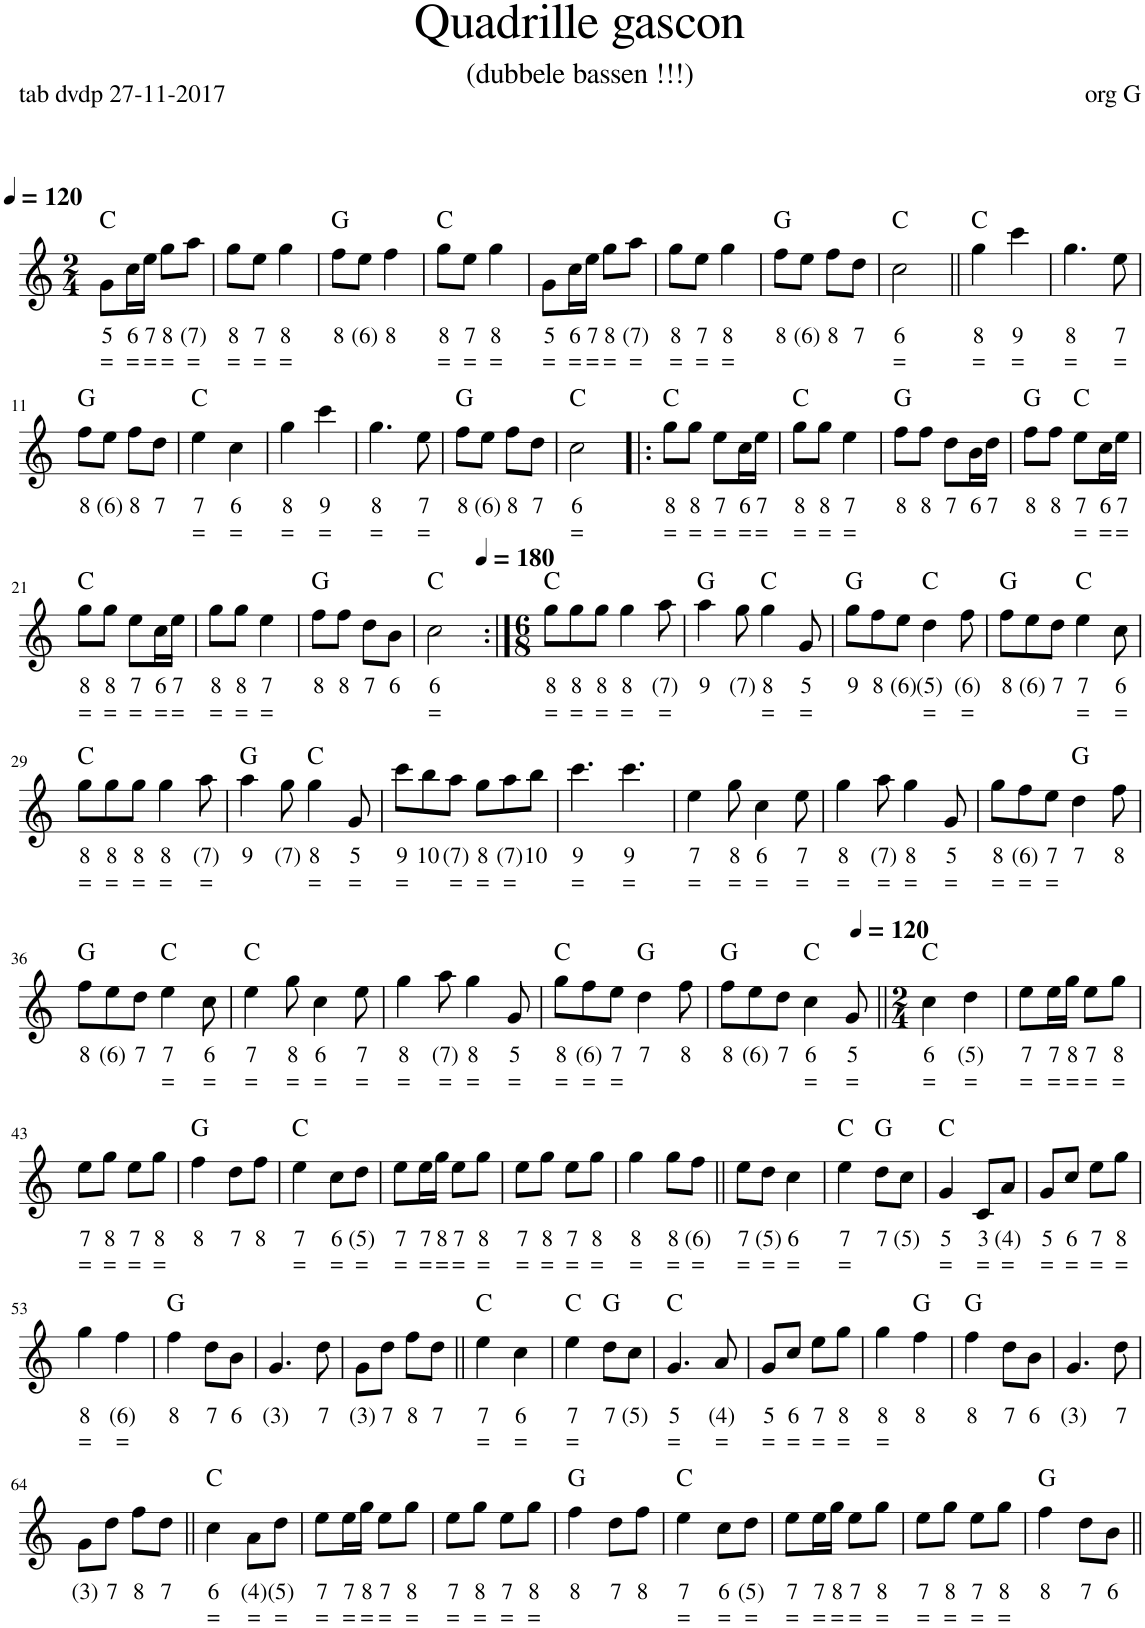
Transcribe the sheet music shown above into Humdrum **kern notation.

**kern	**text	**text	**harte
*part1	*part1	*part1	*part1
*staff1	*staff1	*staff1	*
*I"Stem	*	*	*
*clefG2	*	*	*
*k[]	*	*	*
*M2/4	*	*	*
*MM120	*	*	*
=1	=1	=1	=1
!	!LO:LY:b	!LO:LY:b	!
8g\L	5	=	C:maj
!	!LO:LY:b	!LO:LY:b	!
16cc\L	6	=	.
!	!LO:LY:b	!LO:LY:b	!
16ee\JJ	7	=	.
!	!LO:LY:b	!LO:LY:b	!
8gg\L	8	=	.
!	!LO:LY:b	!LO:LY:b	!
8aa\J	(7)	=	.
=2	=2	=2	=2
!	!LO:LY:b	!LO:LY:b	!
8gg\L	8	=	.
!	!LO:LY:b	!LO:LY:b	!
8ee\J	7	=	.
!	!LO:LY:b	!LO:LY:b	!
4gg\	8	=	.
=3	=3	=3	=3
!	!LO:LY:b	!	!
8ff\L	8	.	G:maj
!	!LO:LY:b	!	!
8ee\J	(6)	.	.
!	!LO:LY:b	!	!
4ff\	8	.	.
=4	=4	=4	=4
!	!LO:LY:b	!LO:LY:b	!
8gg\L	8	=	C:maj
!	!LO:LY:b	!LO:LY:b	!
8ee\J	7	=	.
!	!LO:LY:b	!LO:LY:b	!
4gg\	8	=	.
=5	=5	=5	=5
!	!LO:LY:b	!LO:LY:b	!
8g\L	5	=	.
!	!LO:LY:b	!LO:LY:b	!
16cc\L	6	=	.
!	!LO:LY:b	!LO:LY:b	!
16ee\JJ	7	=	.
!	!LO:LY:b	!LO:LY:b	!
8gg\L	8	=	.
!	!LO:LY:b	!LO:LY:b	!
8aa\J	(7)	=	.
=6	=6	=6	=6
!	!LO:LY:b	!LO:LY:b	!
8gg\L	8	=	.
!	!LO:LY:b	!LO:LY:b	!
8ee\J	7	=	.
!	!LO:LY:b	!LO:LY:b	!
4gg\	8	=	.
=7	=7	=7	=7
!	!LO:LY:b	!	!
8ff\L	8	.	G:maj
!	!LO:LY:b	!	!
8ee\J	(6)	.	.
!	!LO:LY:b	!	!
8ff\L	8	.	.
!	!LO:LY:b	!	!
8dd\J	7	.	.
=8	=8	=8	=8
!	!LO:LY:b	!LO:LY:b	!
2cc\	6	=	C:maj
=9||	=9||	=9||	=9||
!	!LO:LY:b	!LO:LY:b	!
4gg\	8	=	C:maj
!	!LO:LY:b	!LO:LY:b	!
4ccc\	9	=	.
=10	=10	=10	=10
!	!LO:LY:b	!LO:LY:b	!
4.gg\	8	=	.
!	!LO:LY:b	!LO:LY:b	!
8ee\	7	=	.
!!LO:LB:g=z
=11	=11	=11	=11
!	!LO:LY:b	!	!
8ff\L	8	.	G:maj
!	!LO:LY:b	!	!
8ee\J	(6)	.	.
!	!LO:LY:b	!	!
8ff\L	8	.	.
!	!LO:LY:b	!	!
8dd\J	7	.	.
=12	=12	=12	=12
!	!LO:LY:b	!LO:LY:b	!
4ee\	7	=	C:maj
!	!LO:LY:b	!LO:LY:b	!
4cc\	6	=	.
=13	=13	=13	=13
!	!LO:LY:b	!LO:LY:b	!
4gg\	8	=	.
!	!LO:LY:b	!LO:LY:b	!
4ccc\	9	=	.
=14	=14	=14	=14
!	!LO:LY:b	!LO:LY:b	!
4.gg\	8	=	.
!	!LO:LY:b	!LO:LY:b	!
8ee\	7	=	.
=15	=15	=15	=15
!	!LO:LY:b	!	!
8ff\L	8	.	G:maj
!	!LO:LY:b	!	!
8ee\J	(6)	.	.
!	!LO:LY:b	!	!
8ff\L	8	.	.
!	!LO:LY:b	!	!
8dd\J	7	.	.
=16	=16	=16	=16
!	!LO:LY:b	!LO:LY:b	!
2cc\	6	=	C:maj
=17!|:	=17!|:	=17!|:	=17!|:
!	!LO:LY:b	!LO:LY:b	!
8gg\L	8	=	C:maj
!	!LO:LY:b	!LO:LY:b	!
8gg\J	8	=	.
!	!LO:LY:b	!LO:LY:b	!
8ee\L	7	=	.
!	!LO:LY:b	!LO:LY:b	!
16cc\L	6	=	.
!	!LO:LY:b	!LO:LY:b	!
16ee\JJ	7	=	.
=18	=18	=18	=18
!	!LO:LY:b	!LO:LY:b	!
8gg\L	8	=	C:maj
!	!LO:LY:b	!LO:LY:b	!
8gg\J	8	=	.
!	!LO:LY:b	!LO:LY:b	!
4ee\	7	=	.
=19	=19	=19	=19
!	!LO:LY:b	!	!
8ff\L	8	.	G:maj
!	!LO:LY:b	!	!
8ff\J	8	.	.
!	!LO:LY:b	!	!
8dd\L	7	.	.
!	!LO:LY:b	!	!
16b\L	6	.	.
!	!LO:LY:b	!	!
16dd\JJ	7	.	.
=20	=20	=20	=20
!	!LO:LY:b	!	!
8ff\L	8	.	G:maj
!	!LO:LY:b	!	!
8ff\J	8	.	.
!	!LO:LY:b	!LO:LY:b	!
8ee\L	7	=	C:maj
!	!LO:LY:b	!LO:LY:b	!
16cc\L	6	=	.
!	!LO:LY:b	!LO:LY:b	!
16ee\JJ	7	=	.
!!LO:LB:g=z
=21	=21	=21	=21
!	!LO:LY:b	!LO:LY:b	!
8gg\L	8	=	C:maj
!	!LO:LY:b	!LO:LY:b	!
8gg\J	8	=	.
!	!LO:LY:b	!LO:LY:b	!
8ee\L	7	=	.
!	!LO:LY:b	!LO:LY:b	!
16cc\L	6	=	.
!	!LO:LY:b	!LO:LY:b	!
16ee\JJ	7	=	.
=22	=22	=22	=22
!	!LO:LY:b	!LO:LY:b	!
8gg\L	8	=	.
!	!LO:LY:b	!LO:LY:b	!
8gg\J	8	=	.
!	!LO:LY:b	!LO:LY:b	!
4ee\	7	=	.
=23	=23	=23	=23
!	!LO:LY:b	!	!
8ff\L	8	.	G:maj
!	!LO:LY:b	!	!
8ff\J	8	.	.
!	!LO:LY:b	!	!
8dd\L	7	.	.
!	!LO:LY:b	!	!
8b\J	6	.	.
=24	=24	=24	=24
!	!LO:LY:b	!LO:LY:b	!
2cc\	6	=	C:maj
=25:|!	=25:|!	=25:|!	=25:|!
*M6/8	*	*	*
*MM180	*	*	*
!	!LO:LY:b	!LO:LY:b	!
8gg\L	8	=	C:maj
!	!LO:LY:b	!LO:LY:b	!
8gg\	8	=	.
!	!LO:LY:b	!LO:LY:b	!
8gg\J	8	=	.
!	!LO:LY:b	!LO:LY:b	!
4gg\	8	=	.
!	!LO:LY:b	!LO:LY:b	!
8aa\	(7)	=	.
=26	=26	=26	=26
!	!LO:LY:b	!	!
4aa\	9	.	G:maj
!	!LO:LY:b	!	!
8gg\	(7)	.	.
!	!LO:LY:b	!LO:LY:b	!
4gg\	8	=	C:maj
!	!LO:LY:b	!LO:LY:b	!
8g/	5	=	.
=27	=27	=27	=27
!	!LO:LY:b	!	!
8gg\L	9	.	G:maj
!	!LO:LY:b	!	!
8ff\	8	.	.
!	!LO:LY:b	!	!
8ee\J	(6)	.	.
!	!LO:LY:b	!LO:LY:b	!
4dd\	(5)	=	C:maj
!	!LO:LY:b	!LO:LY:b	!
8ff\	(6)	=	.
=28	=28	=28	=28
!	!LO:LY:b	!	!
8ff\L	8	.	G:maj
!	!LO:LY:b	!	!
8ee\	(6)	.	.
!	!LO:LY:b	!	!
8dd\J	7	.	.
!	!LO:LY:b	!LO:LY:b	!
4ee\	7	=	C:maj
!	!LO:LY:b	!LO:LY:b	!
8cc\	6	=	.
!!LO:LB:g=z
=29	=29	=29	=29
!	!LO:LY:b	!LO:LY:b	!
8gg\L	8	=	C:maj
!	!LO:LY:b	!LO:LY:b	!
8gg\	8	=	.
!	!LO:LY:b	!LO:LY:b	!
8gg\J	8	=	.
!	!LO:LY:b	!LO:LY:b	!
4gg\	8	=	.
!	!LO:LY:b	!LO:LY:b	!
8aa\	(7)	=	.
=30	=30	=30	=30
!	!LO:LY:b	!	!
4aa\	9	.	G:maj
!	!LO:LY:b	!	!
8gg\	(7)	.	.
!	!LO:LY:b	!LO:LY:b	!
4gg\	8	=	C:maj
!	!LO:LY:b	!LO:LY:b	!
8g/	5	=	.
=31	=31	=31	=31
!	!LO:LY:b	!LO:LY:b	!
8ccc\L	9	=	.
!	!LO:LY:b	!	!
8bb\	10	.	.
!	!LO:LY:b	!LO:LY:b	!
8aa\J	(7)	=	.
!	!LO:LY:b	!LO:LY:b	!
8gg\L	8	=	.
!	!LO:LY:b	!LO:LY:b	!
8aa\	(7)	=	.
!	!LO:LY:b	!	!
8bb\J	10	.	.
=32	=32	=32	=32
!	!LO:LY:b	!LO:LY:b	!
4.ccc\	9	=	.
!	!LO:LY:b	!LO:LY:b	!
4.ccc\	9	=	.
=33	=33	=33	=33
!	!LO:LY:b	!LO:LY:b	!
4ee\	7	=	.
!	!LO:LY:b	!LO:LY:b	!
8gg\	8	=	.
!	!LO:LY:b	!LO:LY:b	!
4cc\	6	=	.
!	!LO:LY:b	!LO:LY:b	!
8ee\	7	=	.
=34	=34	=34	=34
!	!LO:LY:b	!LO:LY:b	!
4gg\	8	=	.
!	!LO:LY:b	!LO:LY:b	!
8aa\	(7)	=	.
!	!LO:LY:b	!LO:LY:b	!
4gg\	8	=	.
!	!LO:LY:b	!LO:LY:b	!
8g/	5	=	.
=35	=35	=35	=35
!	!LO:LY:b	!LO:LY:b	!
8gg\L	8	=	.
!	!LO:LY:b	!LO:LY:b	!
8ff\	(6)	=	.
!	!LO:LY:b	!LO:LY:b	!
8ee\J	7	=	.
!	!LO:LY:b	!	!
4dd\	7	.	G:maj
!	!LO:LY:b	!	!
8ff\	8	.	.
!!LO:LB:g=z
=36	=36	=36	=36
!	!LO:LY:b	!	!
8ff\L	8	.	G:maj
!	!LO:LY:b	!	!
8ee\	(6)	.	.
!	!LO:LY:b	!	!
8dd\J	7	.	.
!	!LO:LY:b	!LO:LY:b	!
4ee\	7	=	C:maj
!	!LO:LY:b	!LO:LY:b	!
8cc\	6	=	.
=37	=37	=37	=37
!	!LO:LY:b	!LO:LY:b	!
4ee\	7	=	C:maj
!	!LO:LY:b	!LO:LY:b	!
8gg\	8	=	.
!	!LO:LY:b	!LO:LY:b	!
4cc\	6	=	.
!	!LO:LY:b	!LO:LY:b	!
8ee\	7	=	.
=38	=38	=38	=38
!	!LO:LY:b	!LO:LY:b	!
4gg\	8	=	.
!	!LO:LY:b	!LO:LY:b	!
8aa\	(7)	=	.
!	!LO:LY:b	!LO:LY:b	!
4gg\	8	=	.
!	!LO:LY:b	!LO:LY:b	!
8g/	5	=	.
=39	=39	=39	=39
!	!LO:LY:b	!LO:LY:b	!
8gg\L	8	=	C:maj
!	!LO:LY:b	!LO:LY:b	!
8ff\	(6)	=	.
!	!LO:LY:b	!LO:LY:b	!
8ee\J	7	=	.
!	!LO:LY:b	!	!
4dd\	7	.	G:maj
!	!LO:LY:b	!	!
8ff\	8	.	.
=40	=40	=40	=40
!	!LO:LY:b	!	!
8ff\L	8	.	G:maj
!	!LO:LY:b	!	!
8ee\	(6)	.	.
!	!LO:LY:b	!	!
8dd\J	7	.	.
!	!LO:LY:b	!LO:LY:b	!
4cc\	6	=	C:maj
!	!LO:LY:b	!LO:LY:b	!
8g/	5	=	.
=41||	=41||	=41||	=41||
*M2/4	*	*	*
*MM120	*	*	*
!	!LO:LY:b	!LO:LY:b	!
4cc\	6	=	C:maj
!	!LO:LY:b	!LO:LY:b	!
4dd\	(5)	=	.
=42	=42	=42	=42
!	!LO:LY:b	!LO:LY:b	!
8ee\L	7	=	.
!	!LO:LY:b	!LO:LY:b	!
16ee\L	7	=	.
!	!LO:LY:b	!LO:LY:b	!
16gg\JJ	8	=	.
!	!LO:LY:b	!LO:LY:b	!
8ee\L	7	=	.
!	!LO:LY:b	!LO:LY:b	!
8gg\J	8	=	.
!!LO:LB:g=z
=43	=43	=43	=43
!	!LO:LY:b	!LO:LY:b	!
8ee\L	7	=	.
!	!LO:LY:b	!LO:LY:b	!
8gg\J	8	=	.
!	!LO:LY:b	!LO:LY:b	!
8ee\L	7	=	.
!	!LO:LY:b	!LO:LY:b	!
8gg\J	8	=	.
=44	=44	=44	=44
!	!LO:LY:b	!	!
4ff\	8	.	G:maj
!	!LO:LY:b	!	!
8dd\L	7	.	.
!	!LO:LY:b	!	!
8ff\J	8	.	.
=45	=45	=45	=45
!	!LO:LY:b	!LO:LY:b	!
4ee\	7	=	C:maj
!	!LO:LY:b	!LO:LY:b	!
8cc\L	6	=	.
!	!LO:LY:b	!LO:LY:b	!
8dd\J	(5)	=	.
=46	=46	=46	=46
!	!LO:LY:b	!LO:LY:b	!
8ee\L	7	=	.
!	!LO:LY:b	!LO:LY:b	!
16ee\L	7	=	.
!	!LO:LY:b	!LO:LY:b	!
16gg\JJ	8	=	.
!	!LO:LY:b	!LO:LY:b	!
8ee\L	7	=	.
!	!LO:LY:b	!LO:LY:b	!
8gg\J	8	=	.
=47	=47	=47	=47
!	!LO:LY:b	!LO:LY:b	!
8ee\L	7	=	.
!	!LO:LY:b	!LO:LY:b	!
8gg\J	8	=	.
!	!LO:LY:b	!LO:LY:b	!
8ee\L	7	=	.
!	!LO:LY:b	!LO:LY:b	!
8gg\J	8	=	.
=48	=48	=48	=48
!	!LO:LY:b	!LO:LY:b	!
4gg\	8	=	.
!	!LO:LY:b	!LO:LY:b	!
8gg\L	8	=	.
!	!LO:LY:b	!LO:LY:b	!
8ff\J	(6)	=	.
=49||	=49||	=49||	=49||
!	!LO:LY:b	!LO:LY:b	!
8ee\L	7	=	.
!	!LO:LY:b	!LO:LY:b	!
8dd\J	(5)	=	.
!	!LO:LY:b	!LO:LY:b	!
4cc\	6	=	.
=50	=50	=50	=50
!	!LO:LY:b	!LO:LY:b	!
4ee\	7	=	C:maj
!	!LO:LY:b	!	!
8dd\L	7	.	G:maj
!	!LO:LY:b	!	!
8cc\J	(5)	.	.
=51	=51	=51	=51
!	!LO:LY:b	!LO:LY:b	!
4g/	5	=	C:maj
!	!LO:LY:b	!LO:LY:b	!
8c/L	3	=	.
!	!LO:LY:b	!LO:LY:b	!
8a/J	(4)	=	.
=52	=52	=52	=52
!	!LO:LY:b	!LO:LY:b	!
8g/L	5	=	.
!	!LO:LY:b	!LO:LY:b	!
8cc/J	6	=	.
!	!LO:LY:b	!LO:LY:b	!
8ee\L	7	=	.
!	!LO:LY:b	!LO:LY:b	!
8gg\J	8	=	.
!!LO:LB:g=z
=53	=53	=53	=53
!	!LO:LY:b	!LO:LY:b	!
4gg\	8	=	.
!	!LO:LY:b	!LO:LY:b	!
4ff\	(6)	=	.
=54	=54	=54	=54
!	!LO:LY:b	!	!
4ff\	8	.	G:maj
!	!LO:LY:b	!	!
8dd\L	7	.	.
!	!LO:LY:b	!	!
8b\J	6	.	.
=55	=55	=55	=55
!	!LO:LY:b	!	!
4.g/	(3)	.	.
!	!LO:LY:b	!	!
8dd\	7	.	.
=56	=56	=56	=56
!	!LO:LY:b	!	!
8g\L	(3)	.	.
!	!LO:LY:b	!	!
8dd\J	7	.	.
!	!LO:LY:b	!	!
8ff\L	8	.	.
!	!LO:LY:b	!	!
8dd\J	7	.	.
=57||	=57||	=57||	=57||
!	!LO:LY:b	!LO:LY:b	!
4ee\	7	=	C:maj
!	!LO:LY:b	!LO:LY:b	!
4cc\	6	=	.
=58	=58	=58	=58
!	!LO:LY:b	!LO:LY:b	!
4ee\	7	=	C:maj
!	!LO:LY:b	!	!
8dd\L	7	.	G:maj
!	!LO:LY:b	!	!
8cc\J	(5)	.	.
=59	=59	=59	=59
!	!LO:LY:b	!LO:LY:b	!
4.g/	5	=	C:maj
!	!LO:LY:b	!LO:LY:b	!
8a/	(4)	=	.
=60	=60	=60	=60
!	!LO:LY:b	!LO:LY:b	!
8g/L	5	=	.
!	!LO:LY:b	!LO:LY:b	!
8cc/J	6	=	.
!	!LO:LY:b	!LO:LY:b	!
8ee\L	7	=	.
!	!LO:LY:b	!LO:LY:b	!
8gg\J	8	=	.
=61	=61	=61	=61
!	!LO:LY:b	!LO:LY:b	!
4gg\	8	=	.
!	!LO:LY:b	!	!
4ff\	8	.	G:maj
=62	=62	=62	=62
!	!LO:LY:b	!	!
4ff\	8	.	G:maj
!	!LO:LY:b	!	!
8dd\L	7	.	.
!	!LO:LY:b	!	!
8b\J	6	.	.
=63	=63	=63	=63
!	!LO:LY:b	!	!
4.g/	(3)	.	.
!	!LO:LY:b	!	!
8dd\	7	.	.
!!LO:LB:g=z
=64	=64	=64	=64
!	!LO:LY:b	!	!
8g\L	(3)	.	.
!	!LO:LY:b	!	!
8dd\J	7	.	.
!	!LO:LY:b	!	!
8ff\L	8	.	.
!	!LO:LY:b	!	!
8dd\J	7	.	.
=65||	=65||	=65||	=65||
!	!LO:LY:b	!LO:LY:b	!
4cc\	6	=	C:maj
!	!LO:LY:b	!LO:LY:b	!
8a\L	(4)	=	.
!	!LO:LY:b	!LO:LY:b	!
8dd\J	(5)	=	.
=66	=66	=66	=66
!	!LO:LY:b	!LO:LY:b	!
8ee\L	7	=	.
!	!LO:LY:b	!LO:LY:b	!
16ee\L	7	=	.
!	!LO:LY:b	!LO:LY:b	!
16gg\JJ	8	=	.
!	!LO:LY:b	!LO:LY:b	!
8ee\L	7	=	.
!	!LO:LY:b	!LO:LY:b	!
8gg\J	8	=	.
=67	=67	=67	=67
!	!LO:LY:b	!LO:LY:b	!
8ee\L	7	=	.
!	!LO:LY:b	!LO:LY:b	!
8gg\J	8	=	.
!	!LO:LY:b	!LO:LY:b	!
8ee\L	7	=	.
!	!LO:LY:b	!LO:LY:b	!
8gg\J	8	=	.
=68	=68	=68	=68
!	!LO:LY:b	!	!
4ff\	8	.	G:maj
!	!LO:LY:b	!	!
8dd\L	7	.	.
!	!LO:LY:b	!	!
8ff\J	8	.	.
=69	=69	=69	=69
!	!LO:LY:b	!LO:LY:b	!
4ee\	7	=	C:maj
!	!LO:LY:b	!LO:LY:b	!
8cc\L	6	=	.
!	!LO:LY:b	!LO:LY:b	!
8dd\J	(5)	=	.
=70	=70	=70	=70
!	!LO:LY:b	!LO:LY:b	!
8ee\L	7	=	.
!	!LO:LY:b	!LO:LY:b	!
16ee\L	7	=	.
!	!LO:LY:b	!LO:LY:b	!
16gg\JJ	8	=	.
!	!LO:LY:b	!LO:LY:b	!
8ee\L	7	=	.
!	!LO:LY:b	!LO:LY:b	!
8gg\J	8	=	.
=71	=71	=71	=71
!	!LO:LY:b	!LO:LY:b	!
8ee\L	7	=	.
!	!LO:LY:b	!LO:LY:b	!
8gg\J	8	=	.
!	!LO:LY:b	!LO:LY:b	!
8ee\L	7	=	.
!	!LO:LY:b	!LO:LY:b	!
8gg\J	8	=	.
=72	=72	=72	=72
!	!LO:LY:b	!	!
4ff\	8	.	G:maj
!	!LO:LY:b	!	!
8dd\L	7	.	.
!	!LO:LY:b	!	!
8b\J	6	.	.
=||	=||	=||	=||
*-	*-	*-	*-
